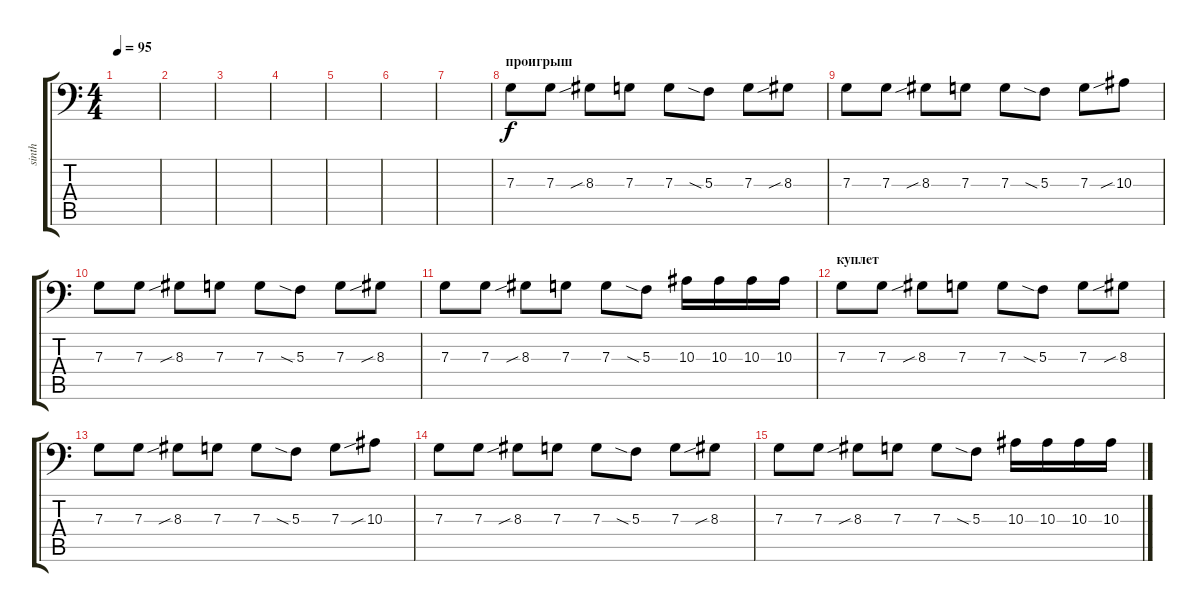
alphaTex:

\track ("sinth" "sinth") {instrument lead2sawtooth}
\staff {score tabs}
\tuning (A3 E3 C3 G2 D2 A1) {hide}
\ts (4 4)
\tempo 95
\clef f4
\ks c
|
|
|
|
|
|
|
\section ("" "проигрыш")
7.3.8 7.3.8 8.3{sib}.8 7.3.8 7.3.8 5.3{sia}.8 7.3.8 8.3{sib}.8 |
7.3.8 7.3.8 8.3{sib}.8 7.3.8 7.3.8 5.3{sia}.8 7.3.8 10.3{sib}.8 |
7.3.8 7.3.8 8.3{sib}.8 7.3.8 7.3.8 5.3{sia}.8 7.3.8 8.3{sib}.8 |
7.3.8 7.3.8 8.3{sib}.8 7.3.8 7.3.8 5.3{sia}.8 10.3.16 10.3.16 10.3.16 10.3.16 |
\section ("" "куплет")
7.3.8{volume 0} 7.3.8 8.3{sib}.8 7.3.8 7.3.8 5.3{sia}.8 7.3.8 8.3{sib}.8 |
7.3.8 7.3.8 8.3{sib}.8 7.3.8 7.3.8 5.3{sia}.8 7.3.8 10.3{sib}.8 |
7.3.8 7.3.8 8.3{sib}.8 7.3.8 7.3.8 5.3{sia}.8 7.3.8 8.3{sib}.8 |
7.3.8 7.3.8 8.3{sib}.8 7.3.8 7.3.8 5.3{sia}.8 10.3.16 10.3.16 10.3.16 10.3.16
